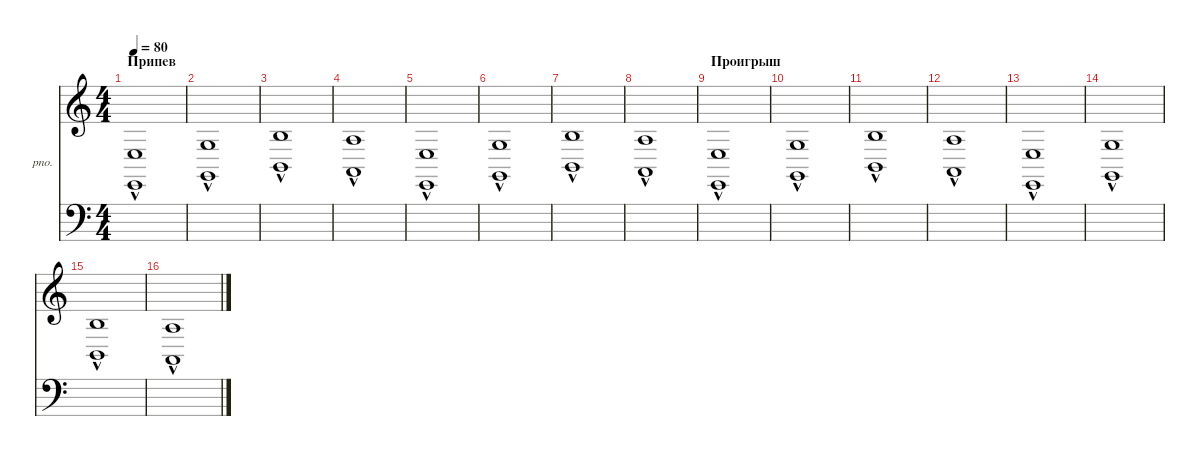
\defaultSystemsLayout 4
\hideDynamics
\bracketExtendMode nobrackets
\firstSystemTrackNameOrientation horizontal
\otherSystemsTrackNameOrientation horizontal
\track ("Acoustic Piano" "pno.") {instrument acousticgrandpiano}
\staff {score}
\tuning (E4 B3 G3 D3 A2 E2)
\ts (4 4)
\section ("" "Припев")
\tempo 80
\clef g2
\ks c
(0.6{hac} 2.4).1{dy mf beam Up} |
(3.6{hac} 0.3).1{beam Up} |
(7.6{hac} 0.2).1{beam Up} |
(5.6{hac} 2.3).1{beam Up} |
(0.6{hac} 2.4).1{beam Up} |
(3.6{hac} 0.3).1{beam Up} |
(7.6{hac} 0.2).1{beam Up} |
(5.6{hac} 2.3).1{beam Up} |
\section ("" "Проигрыш")
(0.6{hac} 2.4).1{beam Up} |
(3.6{hac} 0.3).1{beam Up} |
(7.6{hac} 0.2).1{beam Up} |
(5.6{hac} 2.3).1{beam Up} |
(0.6{hac} 2.4).1{beam Up} |
(3.6{hac} 0.3).1{beam Up} |
(7.6{hac} 0.2).1{beam Up} |
(5.6{hac} 2.3).1{beam Up}
\staff {score}
\tuning (G2 D2 A1 E1 B0)
\clef f4
\ottava regular
\simile none
\ks c
|
|
|
|
|
|
|
|
|
|
|
|
|
|
|
